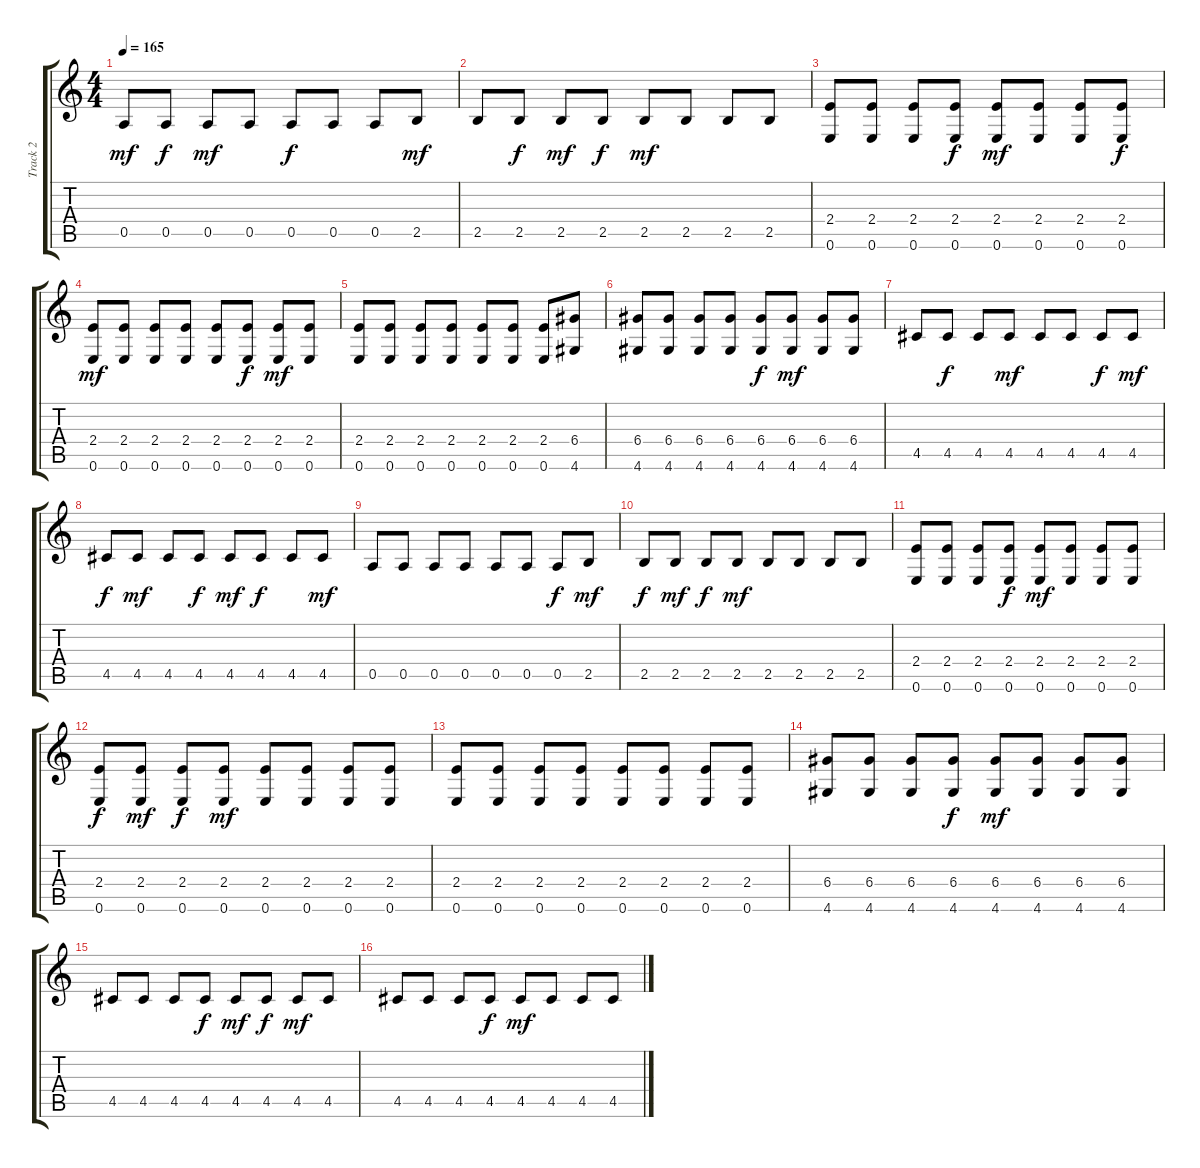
\track ("Track 2" "Track 2") {instrument synthbass2}
\staff {score tabs}
\tuning (E4 B3 G3 D3 A2 E2) {hide}
\ts (4 4)
\tempo 165
\clef g2
\ks c
0.5.8{dy mf} 0.5.8{dy f} 0.5.8{dy mf} 0.5.8 0.5.8{dy f} 0.5.8 0.5.8 2.5.8{dy mf} |
2.5.8 2.5.8{dy f} 2.5.8{dy mf} 2.5.8{dy f} 2.5.8{dy mf} 2.5.8 2.5.8 2.5.8 |
(2.4 0.6).8 (2.4 0.6).8 (2.4 0.6).8 (2.4 0.6).8{dy f} (2.4 0.6).8{dy mf} (2.4 0.6).8 (2.4 0.6).8 (2.4 0.6).8{dy f} |
(2.4 0.6).8{dy mf} (2.4 0.6).8 (2.4 0.6).8 (2.4 0.6).8 (2.4 0.6).8 (2.4 0.6).8{dy f} (2.4 0.6).8{dy mf} (2.4 0.6).8 |
(2.4 0.6).8 (2.4 0.6).8 (2.4 0.6).8 (2.4 0.6).8 (2.4 0.6).8 (2.4 0.6).8 (2.4 0.6).8 (6.4 4.6).8 |
(6.4 4.6).8 (6.4 4.6).8 (6.4 4.6).8 (6.4 4.6).8 (6.4 4.6).8{dy f} (6.4 4.6).8{dy mf} (6.4 4.6).8 (6.4 4.6).8 |
4.5.8 4.5.8{dy f} 4.5.8 4.5.8{dy mf} 4.5.8 4.5.8 4.5.8{dy f} 4.5.8{dy mf} |
4.5.8{dy f} 4.5.8{dy mf} 4.5.8 4.5.8{dy f} 4.5.8{dy mf} 4.5.8{dy f} 4.5.8 4.5.8{dy mf} |
0.5.8 0.5.8 0.5.8 0.5.8 0.5.8 0.5.8 0.5.8{dy f} 2.5.8{dy mf} |
2.5.8{dy f} 2.5.8{dy mf} 2.5.8{dy f} 2.5.8{dy mf} 2.5.8 2.5.8 2.5.8 2.5.8 |
(2.4 0.6).8 (2.4 0.6).8 (2.4 0.6).8 (2.4 0.6).8{dy f} (2.4 0.6).8{dy mf} (2.4 0.6).8 (2.4 0.6).8 (2.4 0.6).8 |
(2.4 0.6).8{dy f} (2.4 0.6).8{dy mf} (2.4 0.6).8{dy f} (2.4 0.6).8{dy mf} (2.4 0.6).8 (2.4 0.6).8 (2.4 0.6).8 (2.4 0.6).8 |
(2.4 0.6).8 (2.4 0.6).8 (2.4 0.6).8 (2.4 0.6).8 (2.4 0.6).8 (2.4 0.6).8 (2.4 0.6).8 (2.4 0.6).8 |
(6.4 4.6).8 (6.4 4.6).8 (6.4 4.6).8 (6.4 4.6).8{dy f} (6.4 4.6).8{dy mf} (6.4 4.6).8 (6.4 4.6).8 (6.4 4.6).8 |
4.5.8 4.5.8 4.5.8 4.5.8{dy f} 4.5.8{dy mf} 4.5.8{dy f} 4.5.8{dy mf} 4.5.8 |
4.5.8 4.5.8 4.5.8 4.5.8{dy f} 4.5.8{dy mf} 4.5.8 4.5.8 4.5.8
